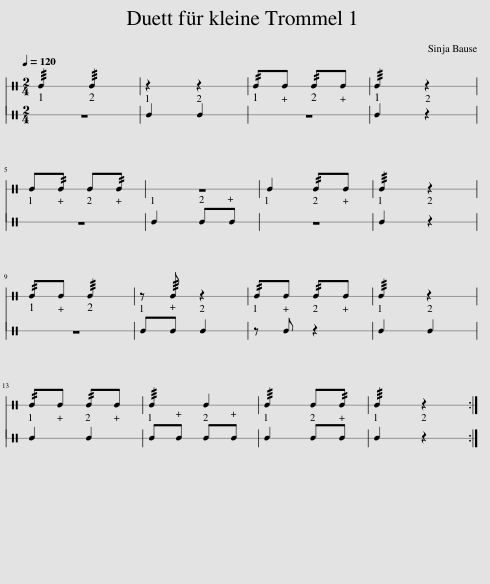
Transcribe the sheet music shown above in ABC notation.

X:1
%%score { 1 | 2 }
L:1/8
Q:1/4=120
M:2/4
I:linebreak $
K:C
V:1 perc stafflines=1
K:none
V:2 perc
K:none
V:1
 !///!!1!E2 !///!!2!E2 | z2 z2 | !//!!1!EE !//!!2!EE | !///!!1!E2 z2 |$ E!//!E E!//!E | %5
 z4 | E2 !//!EE | !///!E2 z2 |$ !//!!1!EE !///!!2!E2 | z !///!E z2 | %10
 !//!EE !//!EE | !///!E2 z2 |$ !//!EE !//!EE | !///!E2 E2 | !///!E2 E!//!E | %15
 !///!E2 z2 :| %16
V:2
 z4 | E2 E2 | z4 | E2 z2 |$ z4 | %5
 E2 EE | z4 | E2 z2 |$ z4 | EE E2 | %10
 z E z2 | E2 E2 |$ E2 E2 | EE EE | E2 EE | %15
 E2 z2 :| %16
